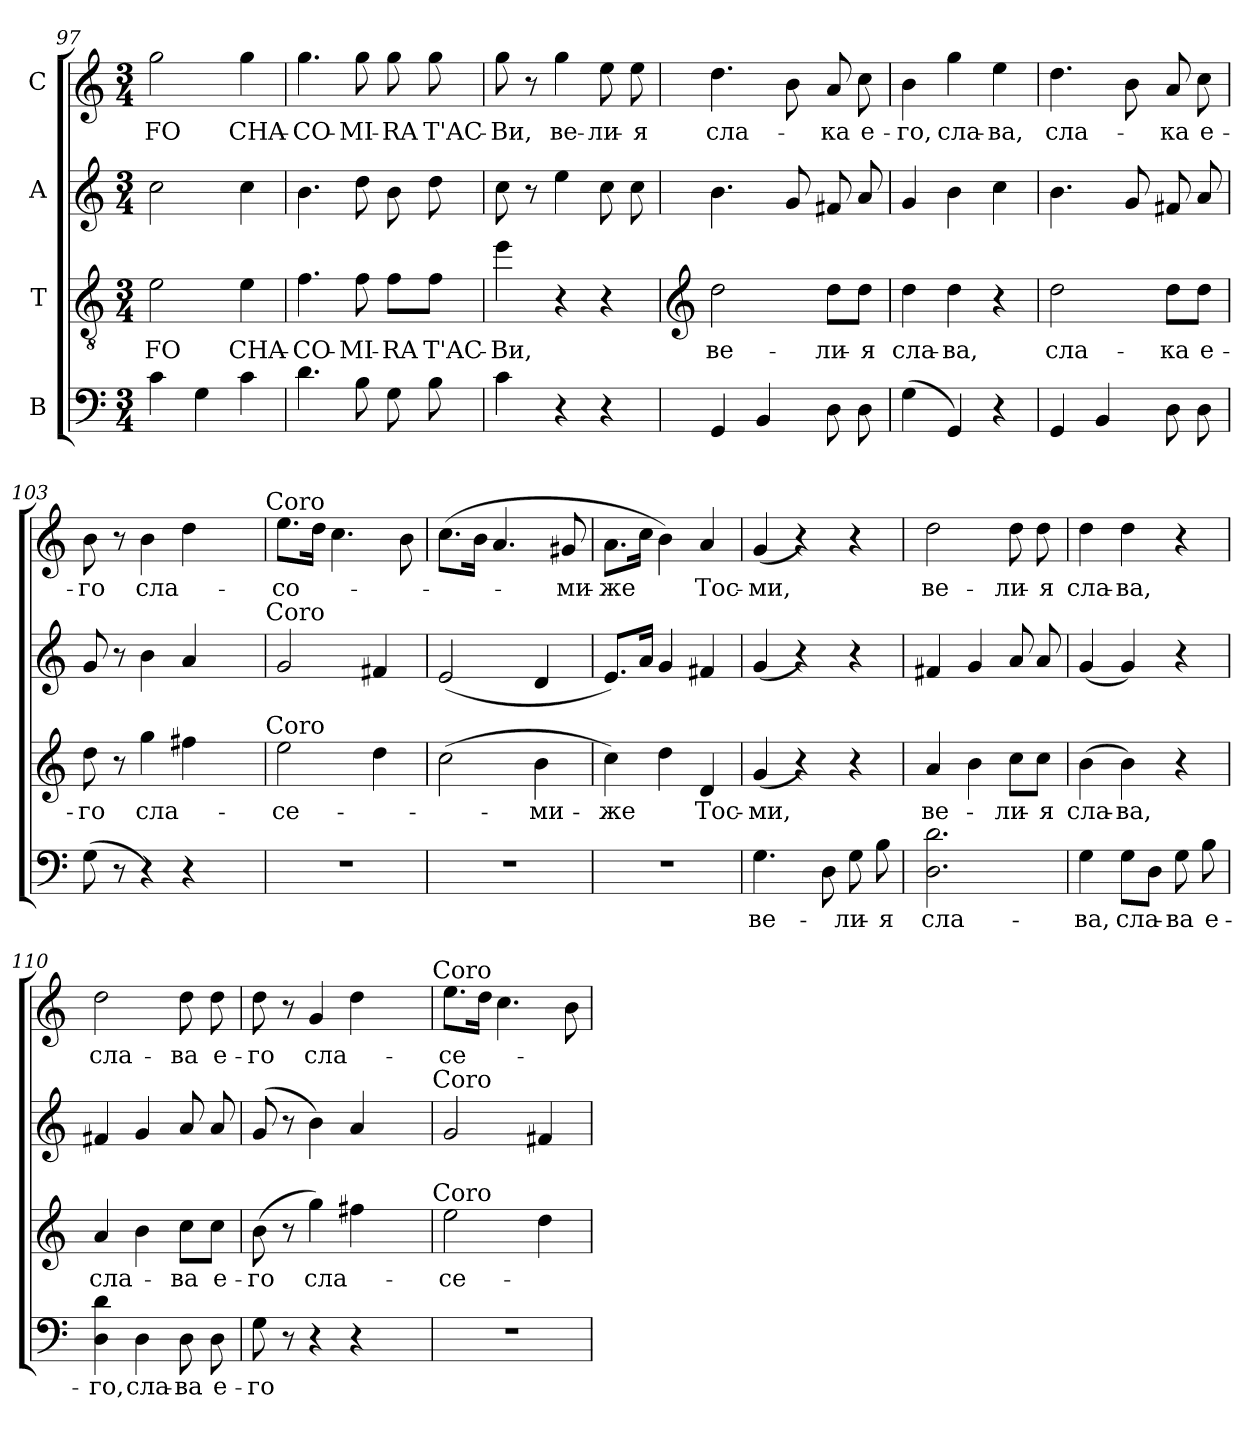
**kern	**text	**kern	**text	**kern	**kern	**text
*part4	*part4	*part3	*part3	*part2	*part1	*part1
*staff4	*staff4	*staff3	*staff3	*staff2	*staff1	*staff1
*I"B	*	*I"Т	*	*I"A	*I"С	*
*clefF4	*	*clefGv2	*	*clefG2	*clefG2	*
*k[]	*	*k[]	*	*k[]	*k[]	*
*M3/4	*	*M3/4	*	*M3/4	*M3/4	*
=97	=97	=97	=97	=97	=97	=97
!	!	!	!LO:LY:b	!	!	!LO:LY:b
4c\	.	2e\	-FO	2cc\	2gg\	-FO
4G\	.	.	.	.	.	.
!	!	!	!LO:LY:b	!	!	!LO:LY:b
4c\	.	4e\	CHA-	4cc\	4gg\	CHA-
=98	=98	=98	=98	=98	=98	=98
!	!	!	!LO:LY:b	!	!	!LO:LY:b
4.d\	.	4.f\	-CO-	4.b\	4.gg\	-CO-
!	!	!	!LO:LY:b	!	!	!LO:LY:b
8B\	.	8f\	-MI-	8dd\	8gg\	-MI-
!	!	!	!LO:LY:b	!	!	!LO:LY:b
8G\	.	8f\L	-RA	8b\	8gg\	-RA
!	!	!	!LO:LY:b	!	!	!LO:LY:b
8B\	.	8f\J	T'AC-	8dd\	8gg\	T'AC-
=99	=99	=99	=99	=99	=99	=99
!	!	!	!LO:LY:b	!	!	!LO:LY:b
4c\	.	4ee\	-Ви,	8cc\	8gg\	-Ви,
.	.	.	.	8r	8r	.
!	!	!	!	!	!	!LO:LY:b
4r	.	4r	.	4ee\	4gg\	ве-
!	!	!	!	!	!	!LO:LY:b
4r	.	4r	.	8cc\	8ee\	-ли-
!	!	!	!	!	!	!LO:LY:b
.	.	.	.	8cc\	8ee\	-я
=100	=100	=100	=100	=100	=100	=100
*	*	*clefG2	*	*	*	*
!	!	!	!LO:LY:b	!	!	!LO:LY:b
4GG/	.	2dd\	ве-	4.b\	4.dd\	сла-
4BB/	.	.	.	.	.	.
.	.	.	.	8g/	8b\	.
!	!	!	!LO:LY:b	!	!	!LO:LY:b
8D\	.	8dd\L	-ли-	8f#X/	8a/	-ка
!	!	!	!LO:LY:b	!	!	!LO:LY:b
8D\	.	8dd\J	-я	8a/	8cc\	е-
=101	=101	=101	=101	=101	=101	=101
!	!	!	!LO:LY:b	!	!	!LO:LY:b
(4G\	.	4dd\	сла-	4g/	4b\	-го,
!	!	!	!LO:LY:b	!	!	!LO:LY:b
4GG/)	.	4dd\	-ва,	4b\	4gg\	сла-
!	!	!	!	!	!	!LO:LY:b
4r	.	4r	.	4cc\	4ee\	-ва,
!!LO:LB:g=z
=102	=102	=102	=102	=102	=102	=102
!	!	!	!LO:LY:b	!	!	!LO:LY:b
4GG/	.	2dd\	сла-	4.b\	4.dd\	сла-
4BB/	.	.	.	.	.	.
.	.	.	.	8g/	8b\	.
!	!	!	!LO:LY:b	!	!	!LO:LY:b
8D\	.	8dd\L	-ка	8f#X/	8a/	-ка
!	!	!	!LO:LY:b	!	!	!LO:LY:b
8D\	.	8dd\J	е-	8a/	8cc\	е-
=103	=103	=103	=103	=103	=103	=103
!	!	!	!LO:LY:b	!	!	!LO:LY:b
(8G\	.	8dd\	-го	8g/	8b\	-го
8r	.	8r	.	8r	8r	.
!	!	!	!LO:LY:b	!	!	!LO:LY:b
4r)	.	4gg\	сла-	4b\	4b\	сла-
4r	.	4ff#X\	.	4a/	4dd\	.
4ryy	.	4ryy	.	4ryy	4ryy	.
!	!	!	!	!	!LO:TX:a:t=Coro	!
!	!	!	!	!LO:TX:a:t=Coro	!	!
!	!	!LO:TX:a:t=Coro	!	!	!	!
=104	=104	=104	=104	=104	=104	=104
!	!	!	!LO:LY:b	!	!	!LO:LY:b
2.r	.	2ee\	-се-	2g/	8.ee\L	-со-
.	.	.	.	.	16dd\Jk	.
.	.	.	.	.	4.cc\	.
.	.	4dd\	.	4f#X/	.	.
.	.	.	.	.	8b\	.
=105	=105	=105	=105	=105	=105	=105
2.r	.	(2cc\	.	(2e/	(8.cc\L	.
.	.	.	.	.	16b\Jk	.
.	.	.	.	.	4.a/	.
!	!	!	!LO:LY:b	!	!	!
.	.	4b\	-ми-	4d/	.	.
!	!	!	!	!	!	!LO:LY:b
.	.	.	.	.	8g#X/	-ми-
=106	=106	=106	=106	=106	=106	=106
!	!	!	!LO:LY:b	!	!	!LO:LY:b
2.r	.	4cc\)	-же	8.e/L)	8.a\L	-же
.	.	.	.	16a/Jk	16cc\Jk	.
.	.	4dd\	.	4g/	4b\)	.
!	!	!	!LO:LY:b	!	!	!LO:LY:b
.	.	4d/	Тос-	4f#X/	4a/	Тос-
=107	=107	=107	=107	=107	=107	=107
!	!LO:LY:b	!	!LO:LY:b	!	!	!LO:LY:b
4.G\	ве-	(4g/	-ми,	(4g/	(4g/	-ми,
.	.	4r)	.	4r)	4r)	.
8D\	.	.	.	.	.	.
!	!LO:LY:b	!	!	!	!	!
8G\	-ли-	4r	.	4r	4r	.
!	!LO:LY:b	!	!	!	!	!
8B\	-я	.	.	.	.	.
=108	=108	=108	=108	=108	=108	=108
!	!LO:LY:b	!	!LO:LY:b	!	!	!LO:LY:b
2.D\ 2.d\	сла-	4a/	ве-	4f#X/	2dd\	ве-
.	.	4b\	.	4g/	.	.
!	!	!	!LO:LY:b	!	!	!LO:LY:b
.	.	8cc\L	-ли-	8a/	8dd\	-ли-
!	!	!	!LO:LY:b	!	!	!LO:LY:b
.	.	8cc\J	-я	8a/	8dd\	-я
!!LO:PB:g=z
=109	=109	=109	=109	=109	=109	=109
!	!LO:LY:b	!	!LO:LY:b	!	!	!LO:LY:b
4G\	-ва,	(4b\	сла-	(4g/	4dd\	сла-
!	!LO:LY:b	!	!LO:LY:b	!	!	!LO:LY:b
8G\L	сла-	4b\)	-ва,	4g/)	4dd\	-ва,
8D\J	.	.	.	.	.	.
!	!LO:LY:b	!	!	!	!	!
8G\	-ва	4r	.	4r	4r	.
!	!LO:LY:b	!	!	!	!	!
8B\	е-	.	.	.	.	.
=110	=110	=110	=110	=110	=110	=110
!	!LO:LY:b	!	!LO:LY:b	!	!	!LO:LY:b
4D\ 4d\	-го,	4a/	сла-	4f#X/	2dd\	сла-
!	!LO:LY:b	!	!	!	!	!
4D\	сла-	4b\	.	4g/	.	.
!	!LO:LY:b	!	!LO:LY:b	!	!	!LO:LY:b
8D\	-ва	8cc\L	-ва	8a/	8dd\	-ва
!	!LO:LY:b	!	!LO:LY:b	!	!	!LO:LY:b
8D\	е-	8cc\J	е-	8a/	8dd\	е-
=111	=111	=111	=111	=111	=111	=111
!	!LO:LY:b	!	!LO:LY:b	!	!	!LO:LY:b
8G\	-го	(8b\	-го	(8g/	8dd\	-го
8r	.	8r	.	8r	8r	.
!	!	!	!LO:LY:b	!	!	!LO:LY:b
4r	.	4gg\)	сла-	4b\)	4g/	сла-
4r	.	4ff#X\	.	4a/	4dd\	.
4ryy	.	4ryy	.	4ryy	4ryy	.
!	!	!	!	!	!LO:TX:a:t=Coro	!
!	!	!	!	!LO:TX:a:t=Coro	!	!
!	!	!LO:TX:a:t=Coro	!	!	!	!
=112	=112	=112	=112	=112	=112	=112
!	!	!	!LO:LY:b	!	!	!LO:LY:b
2.r	.	2ee\	-се-	2g/	8.ee\L	-се-
.	.	.	.	.	16dd\Jk	.
.	.	.	.	.	4.cc\	.
.	.	4dd\	.	4f#X/	.	.
.	.	.	.	.	8b\	.
=	=	=	=	=	=	=
*-	*-	*-	*-	*-	*-	*-
